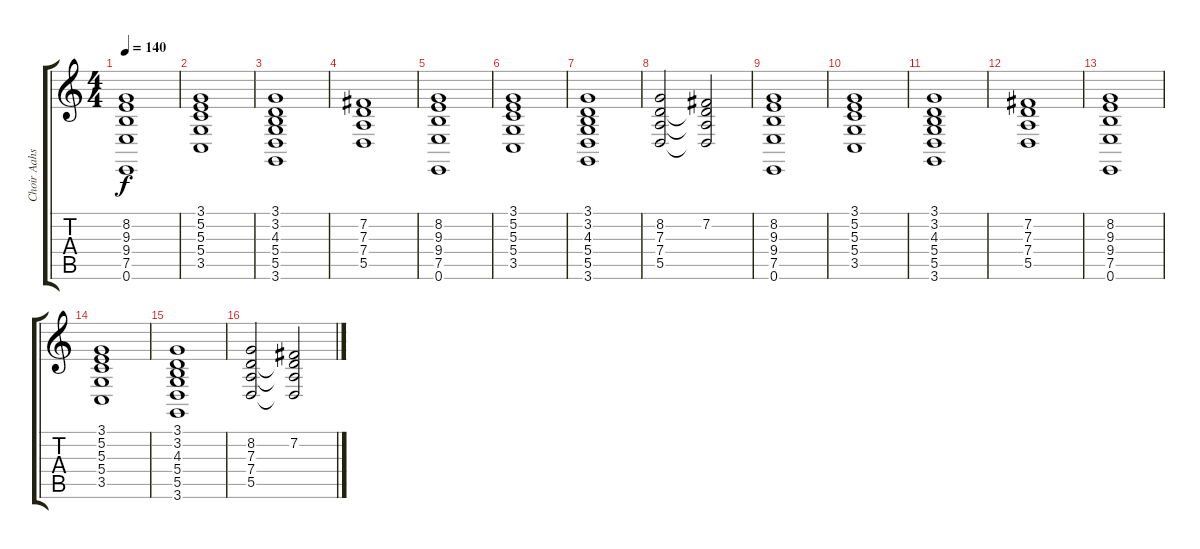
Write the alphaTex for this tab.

\track ("Choir Aahs" "Choir Aahs") {instrument choiraahs}
\staff {score tabs}
\tuning (E4 B3 G3 D3 A2 E2) {hide}
\ts (4 4)
\tempo 140
\clef g2
\ks c
(8.2 9.3 9.4 7.5 0.6).1{dy f} |
(3.1 5.2 5.3 5.4 3.5).1 |
(3.1 3.2 4.3 5.4 5.5 3.6).1 |
(7.2 7.3 7.4 5.5).1 |
(8.2 9.3 9.4 7.5 0.6).1 |
(3.1 5.2 5.3 5.4 3.5).1 |
(3.1 3.2 4.3 5.4 5.5 3.6).1 |
(8.2 7.3 7.4 5.5).2 (7.2 7.3{t} 7.4{t} 5.5{t}).2 |
(8.2 9.3 9.4 7.5 0.6).1 |
(3.1 5.2 5.3 5.4 3.5).1 |
(3.1 3.2 4.3 5.4 5.5 3.6).1 |
(7.2 7.3 7.4 5.5).1 |
(8.2 9.3 9.4 7.5 0.6).1 |
(3.1 5.2 5.3 5.4 3.5).1 |
(3.1 3.2 4.3 5.4 5.5 3.6).1 |
(8.2 7.3 7.4 5.5).2 (7.2 7.3{t} 7.4{t} 5.5{t}).2
